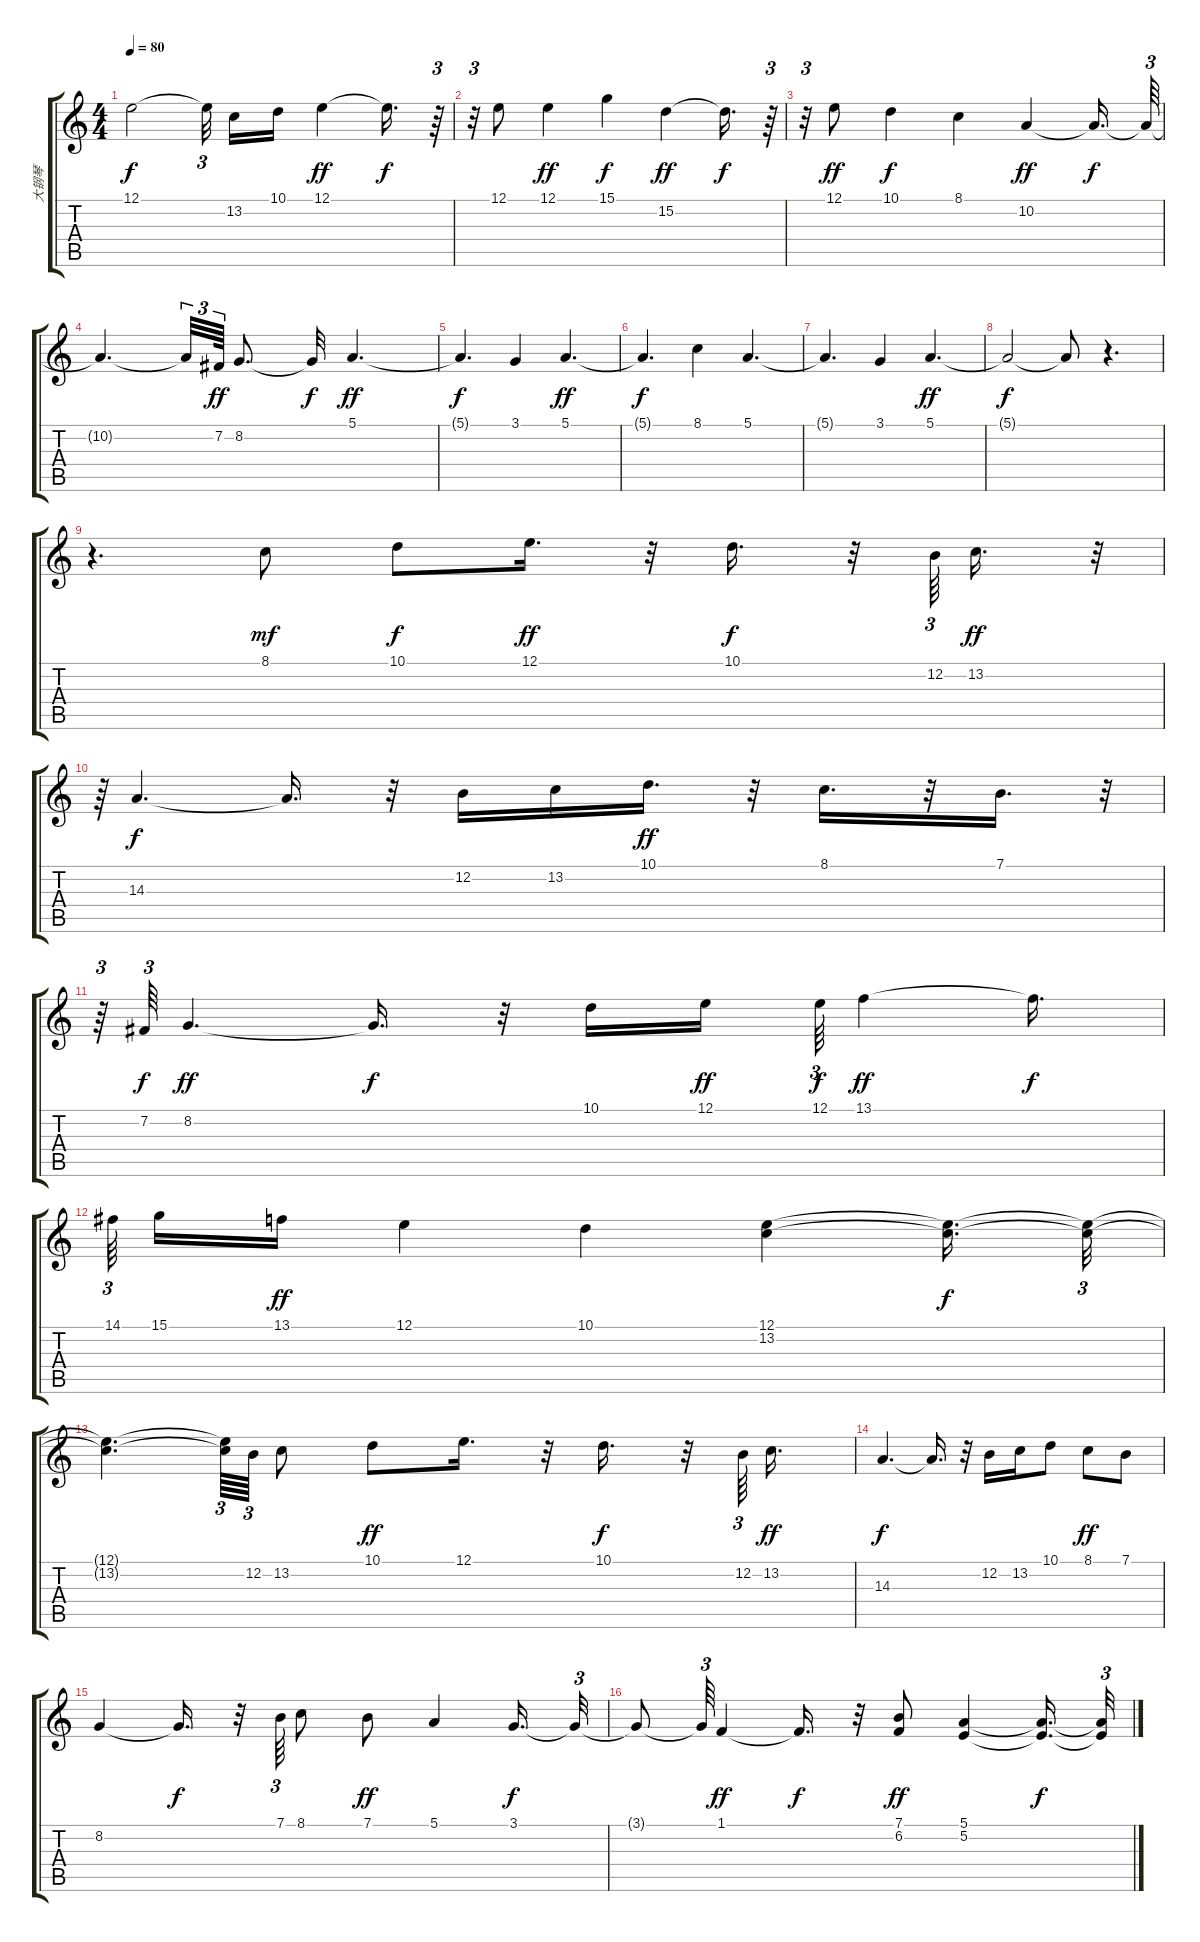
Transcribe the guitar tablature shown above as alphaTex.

\track ("大钢琴" "大钢琴") {instrument acousticgrandpiano}
\staff {score tabs}
\tuning (E4 B3 G3 D3 A2 E2) {hide}
\ts (4 4)
\tempo 80
\clef g2
\ks c
12.1{t}.2{dy f} 12.1{t}.32{tu (3 2) beam splitsecondary} 13.2.16 10.1.16 12.1.4{dy ff} 12.1{t}.16{d dy f} r.64{tu (3 2)} |
r.32{tu (3 2)} 12.1.8 12.1.4{dy ff} 15.1.4{dy f} 15.2.4{dy ff} 15.2{t}.16{d dy f} r.64{tu (3 2)} |
r.32{tu (3 2)} 12.1.8{dy ff} 10.1.4{dy f} 8.1.4 10.2.4{dy ff} 10.2{t}.16{d dy f} 10.2{t}.64{tu (3 2)} |
10.2{t}.4{d} 10.2{t}.32{tu (3 2)} 7.2.64{tu (3 2) dy ff} 8.2.8{d} 8.2{t}.32{dy f} 5.1.4{d dy ff} |
5.1{t}.4{d dy f} 3.1.4 5.1.4{d dy ff} |
5.1{t}.4{d dy f} 8.1.4 5.1.4{d} |
5.1{t}.4{d} 3.1.4 5.1.4{d dy ff} |
5.1{t}.2{dy f} 5.1{t}.8 r.4{d} |
r.4{d} 8.1.8{dy mf} 10.1.8{dy f} 12.1.16{d dy ff} r.32 10.1.16{d dy f} r.32 12.2.64{tu (3 2)} 13.2.16{d dy ff} r.32{tu (3 2)} |
r.64{tu (3 2)} 14.3.4{d dy f} 14.3{t}.16{d} r.32 12.2.16 13.2.16 10.1.16{d dy ff} r.32 8.1.16{d} r.32 7.1.16{d} r.32{tu (3 2)} |
r.64{tu (3 2)} 7.2.64{tu (3 2) dy f} 8.2.4{d dy ff} 8.2{t}.16{d dy f} r.32 10.1.16 12.1.16{dy ff beam splitsecondary} 12.1.64{tu (3 2) dy f} 13.1.4{dy ff} 13.1{t}.16{d dy f} |
14.1.64{tu (3 2) beam splitsecondary} 15.1.16 13.1.16{dy ff} 12.1.4 10.1.4 (12.1 13.2).4 (12.1{t} 13.2{t}).16{d dy f} (12.1{t} 13.2{t}).32{tu (3 2)} |
(12.1{t} 13.2{t}).4{d} (12.1{t} 13.2{t}).64{tu (3 2)} 12.2.64{tu (3 2)} 13.2.8 10.1.8{dy ff} 12.1.16{d} r.32 10.1.16{d dy f} r.32 12.2.64{tu (3 2)} 13.2.16{d dy ff} |
14.3.4{d dy f} 14.3{t}.16{d} r.32 12.2.16 13.2.16 10.1.8 8.1.8{dy ff} 7.1.8 |
8.2.4 8.2{t}.16{d dy f} r.32 7.1.64{tu (3 2)} 8.1.8 7.1.8{dy ff} 5.1.4 3.1.16{d dy f} 3.1{t}.32{tu (3 2)} |
3.1{t}.8 3.1{t}.64{tu (3 2)} 1.1.4{dy ff} 1.1{t}.16{d dy f} r.32 (7.1 6.2).8{dy ff} (5.1 5.2).4 (5.1{t} 5.2{t}).16{d dy f} (5.1{t} 5.2{t}).32{tu (3 2)}
